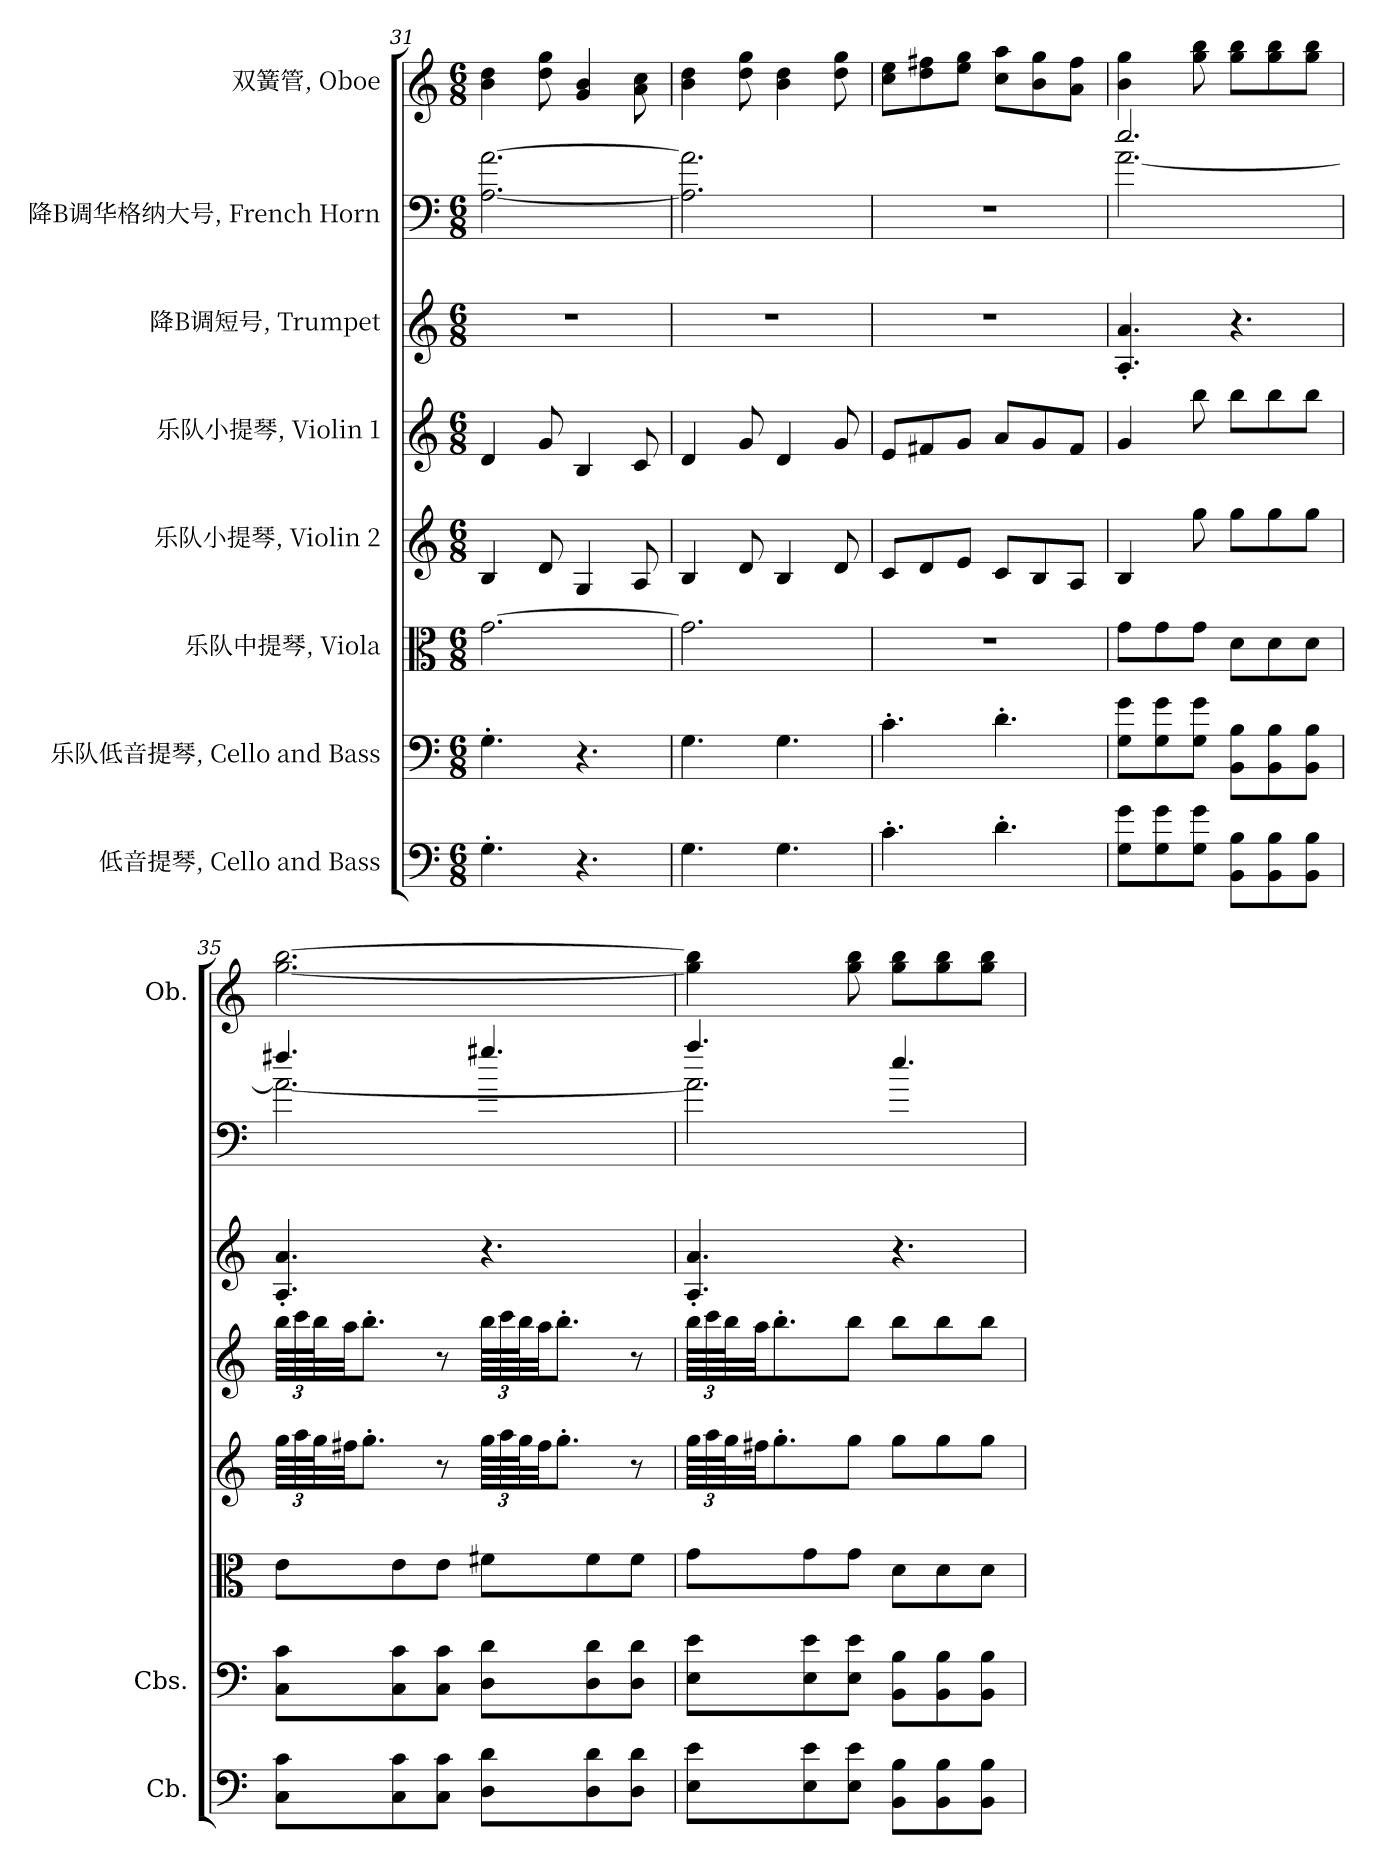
**kern	**kern	**kern	**kern	**kern	**kern	**kern	**kern
*part8	*part7	*part6	*part5	*part4	*part3	*part2	*part1
*staff8	*staff7	*staff6	*staff5	*staff4	*staff3	*staff2	*staff1
*I"低音提琴, Cello and Bass	*I"乐队低音提琴, Cello and Bass	*I"乐队中提琴, Viola	*I"乐队小提琴, Violin 2	*I"乐队小提琴, Violin 1	*I"降B调短号, Trumpet	*I"降B调华格纳大号, French Horn	*I"双簧管, Oboe
*I'Cb.	*I'Cbs.	*	*	*	*	*	*I'Ob.
*clefF4	*clefF4	*clefC3	*clefG2	*clefG2	*clefG2	*clefF4	*clefG2
*ITrd7c12	*ITrd7c12	*	*	*	*ITrd1c2	*ITrd1c2	*
*k[]	*k[]	*k[]	*k[]	*k[]	*k[b-e-]	*k[b-e-]	*k[]
*M6/8	*M6/8	*M6/8	*M6/8	*M6/8	*M6/8	*M6/8	*M6/8
=31	=31	=31	=31	=31	=31	=31	=31
4.GG'\	4.GG'\	[2.g\	4B/	4d/	2.r	[2.G\ [2.g\	4b\ 4dd\
.	.	.	8d/	8g/	.	.	8dd\ 8gg\
4.r	4.r	.	4G/	4B/	.	.	4g/ 4b/
.	.	.	8A/	8c/	.	.	8a\ 8cc\
=32	=32	=32	=32	=32	=32	=32	=32
4.GG\	4.GG\	2.g\]	4B/	4d/	2.r	2.G\] 2.g\]	4b\ 4dd\
.	.	.	8d/	8g/	.	.	8dd\ 8gg\
4.GG\	4.GG\	.	4B/	4d/	.	.	4b\ 4dd\
.	.	.	8d/	8g/	.	.	8dd\ 8gg\
=33	=33	=33	=33	=33	=33	=33	=33
4.C'\	4.C'\	2.r	8c/L	8e/L	2.r	2.r	8cc\ 8ee\L
.	.	.	8d/	8f#X/	.	.	8dd\ 8ff#X\
.	.	.	8e/J	8g/J	.	.	8ee\ 8gg\J
4.D'\	4.D'\	.	8c/L	8a/L	.	.	8cc\ 8aa\L
.	.	.	8B/	8g/	.	.	8b\ 8gg\
.	.	.	8A/J	8f#/J	.	.	8a\ 8ff#\J
!!LO:PB:g=z
=34	=34	=34	=34	=34	=34	=34	=34
*	*	*	*	*	*	*^	*
8GG\ 8G\L	8GG\ 8G\L	8g\L	4B/	4g/	4.G/' 4.g/'	2.dd/	[2.g\	4b\ 4gg\
8GG\ 8G\	8GG\ 8G\	8g\	.	.	.	.	.	.
8GG\ 8G\J	8GG\ 8G\J	8g\J	8gg\	8bb\	.	.	.	8gg\ 8bb\
8BBB\ 8BB\L	8BBB\ 8BB\L	8d\L	8gg\L	8bb\L	4.r	.	.	8gg\ 8bb\L
8BBB\ 8BB\	8BBB\ 8BB\	8d\	8gg\	8bb\	.	.	.	8gg\ 8bb\
8BBB\ 8BB\J	8BBB\ 8BB\J	8d\J	8gg\J	8bb\J	.	.	.	8gg\ 8bb\J
=35	=35	=35	=35	=35	=35	=35	=35	=35
*	*	*	*Xbrackettup	*Xbrackettup	*	*	*	*
8CC\ 8C\L	8CC\ 8C\L	8e\L	96gg\LLLL	96bb\LLLL	4.G/' 4.g/'	4.een/	2.g\_	[2.gg\ [2.bb\
.	.	.	96aa\	96ccc\	.	.	.	.
.	.	.	96gg\J	96bb\J	.	.	.	.
.	.	.	32ff#X\JJ	32aa\JJ	.	.	.	.
.	.	.	8.gg'\J	8.bb'\J	.	.	.	.
8CC\ 8C\	8CC\ 8C\	8e\	.	.	.	.	.	.
8CC\ 8C\J	8CC\ 8C\J	8e\J	8r	8r	.	.	.	.
8DD\ 8D\L	8DD\ 8D\L	8f#X\L	96gg\LLLL	96bb\LLLL	4.r	4.ff#X/	.	.
.	.	.	96aa\	96ccc\	.	.	.	.
.	.	.	96gg\J	96bb\J	.	.	.	.
.	.	.	32ff#\JJ	32aa\JJ	.	.	.	.
.	.	.	8.gg'\J	8.bb'\J	.	.	.	.
8DD\ 8D\	8DD\ 8D\	8f#\	.	.	.	.	.	.
8DD\ 8D\J	8DD\ 8D\J	8f#\J	8r	8r	.	.	.	.
=36	=36	=36	=36	=36	=36	=36	=36	=36
8EE\ 8E\L	8EE\ 8E\L	8g\L	96gg\LLLL	96bb\LLLL	4.G/' 4.g/'	4.gg/	2.g\]	4gg\] 4bb\]
.	.	.	96aa\	96ccc\	.	.	.	.
.	.	.	96gg\J	96bb\J	.	.	.	.
.	.	.	32ff#X\JJ	32aa\JJ	.	.	.	.
.	.	.	8.gg'\	8.bb'\	.	.	.	.
8EE\ 8E\	8EE\ 8E\	8g\	.	.	.	.	.	.
8EE\ 8E\J	8EE\ 8E\J	8g\J	8gg\J	8bb\J	.	.	.	8gg\ 8bb\
8BBB\ 8BB\L	8BBB\ 8BB\L	8d\L	8gg\L	8bb\L	4.r	4.dd/	.	8gg\ 8bb\L
8BBB\ 8BB\	8BBB\ 8BB\	8d\	8gg\	8bb\	.	.	.	8gg\ 8bb\
8BBB\ 8BB\J	8BBB\ 8BB\J	8d\J	8gg\J	8bb\J	.	.	.	8gg\ 8bb\J
*	*	*	*	*	*	*v	*v	*
=	=	=	=	=	=	=	=
*-	*-	*-	*-	*-	*-	*-	*-
